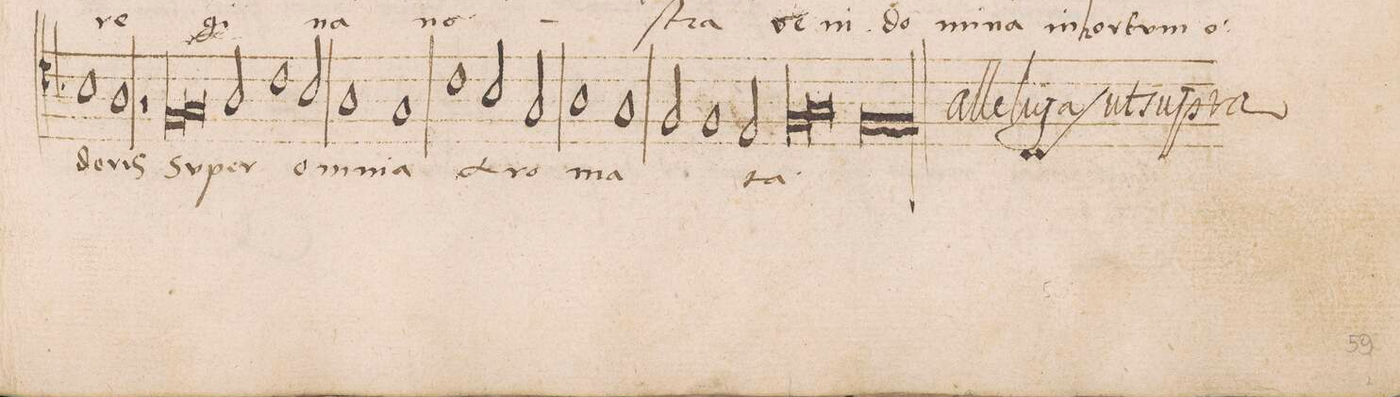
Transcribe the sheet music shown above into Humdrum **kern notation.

**kern	**text
*I"TENOR	*
*clefC4	*
*k[b-]	*
*met(C|)	*
*M2/1	*
1B-	-do-
1A	-ris
=27-	=27-
1r	.
*lig	*
1F	Su-
=28-	=28-
1G	.
*Xlig	*
2A/	-per
1c\	om-
=29-	=29-
2B-/	.
1A	-ni-
=30-	=30-
1G	-a
1c	a-
=31-	=31-
2B-/	-ro-
2G/	.
1A	-ma-
=32-	=32-
1G	.
2F/	.
1F/	.
=33-	=33-
2E/	-ta.
*lig	*
1F	.
=34-	=34-
1G	.
*Xlig	*
[1Fl	.
=35-	=35-
0F_	.
=36-	=36-
0F]	.
==	==
*-	*-
